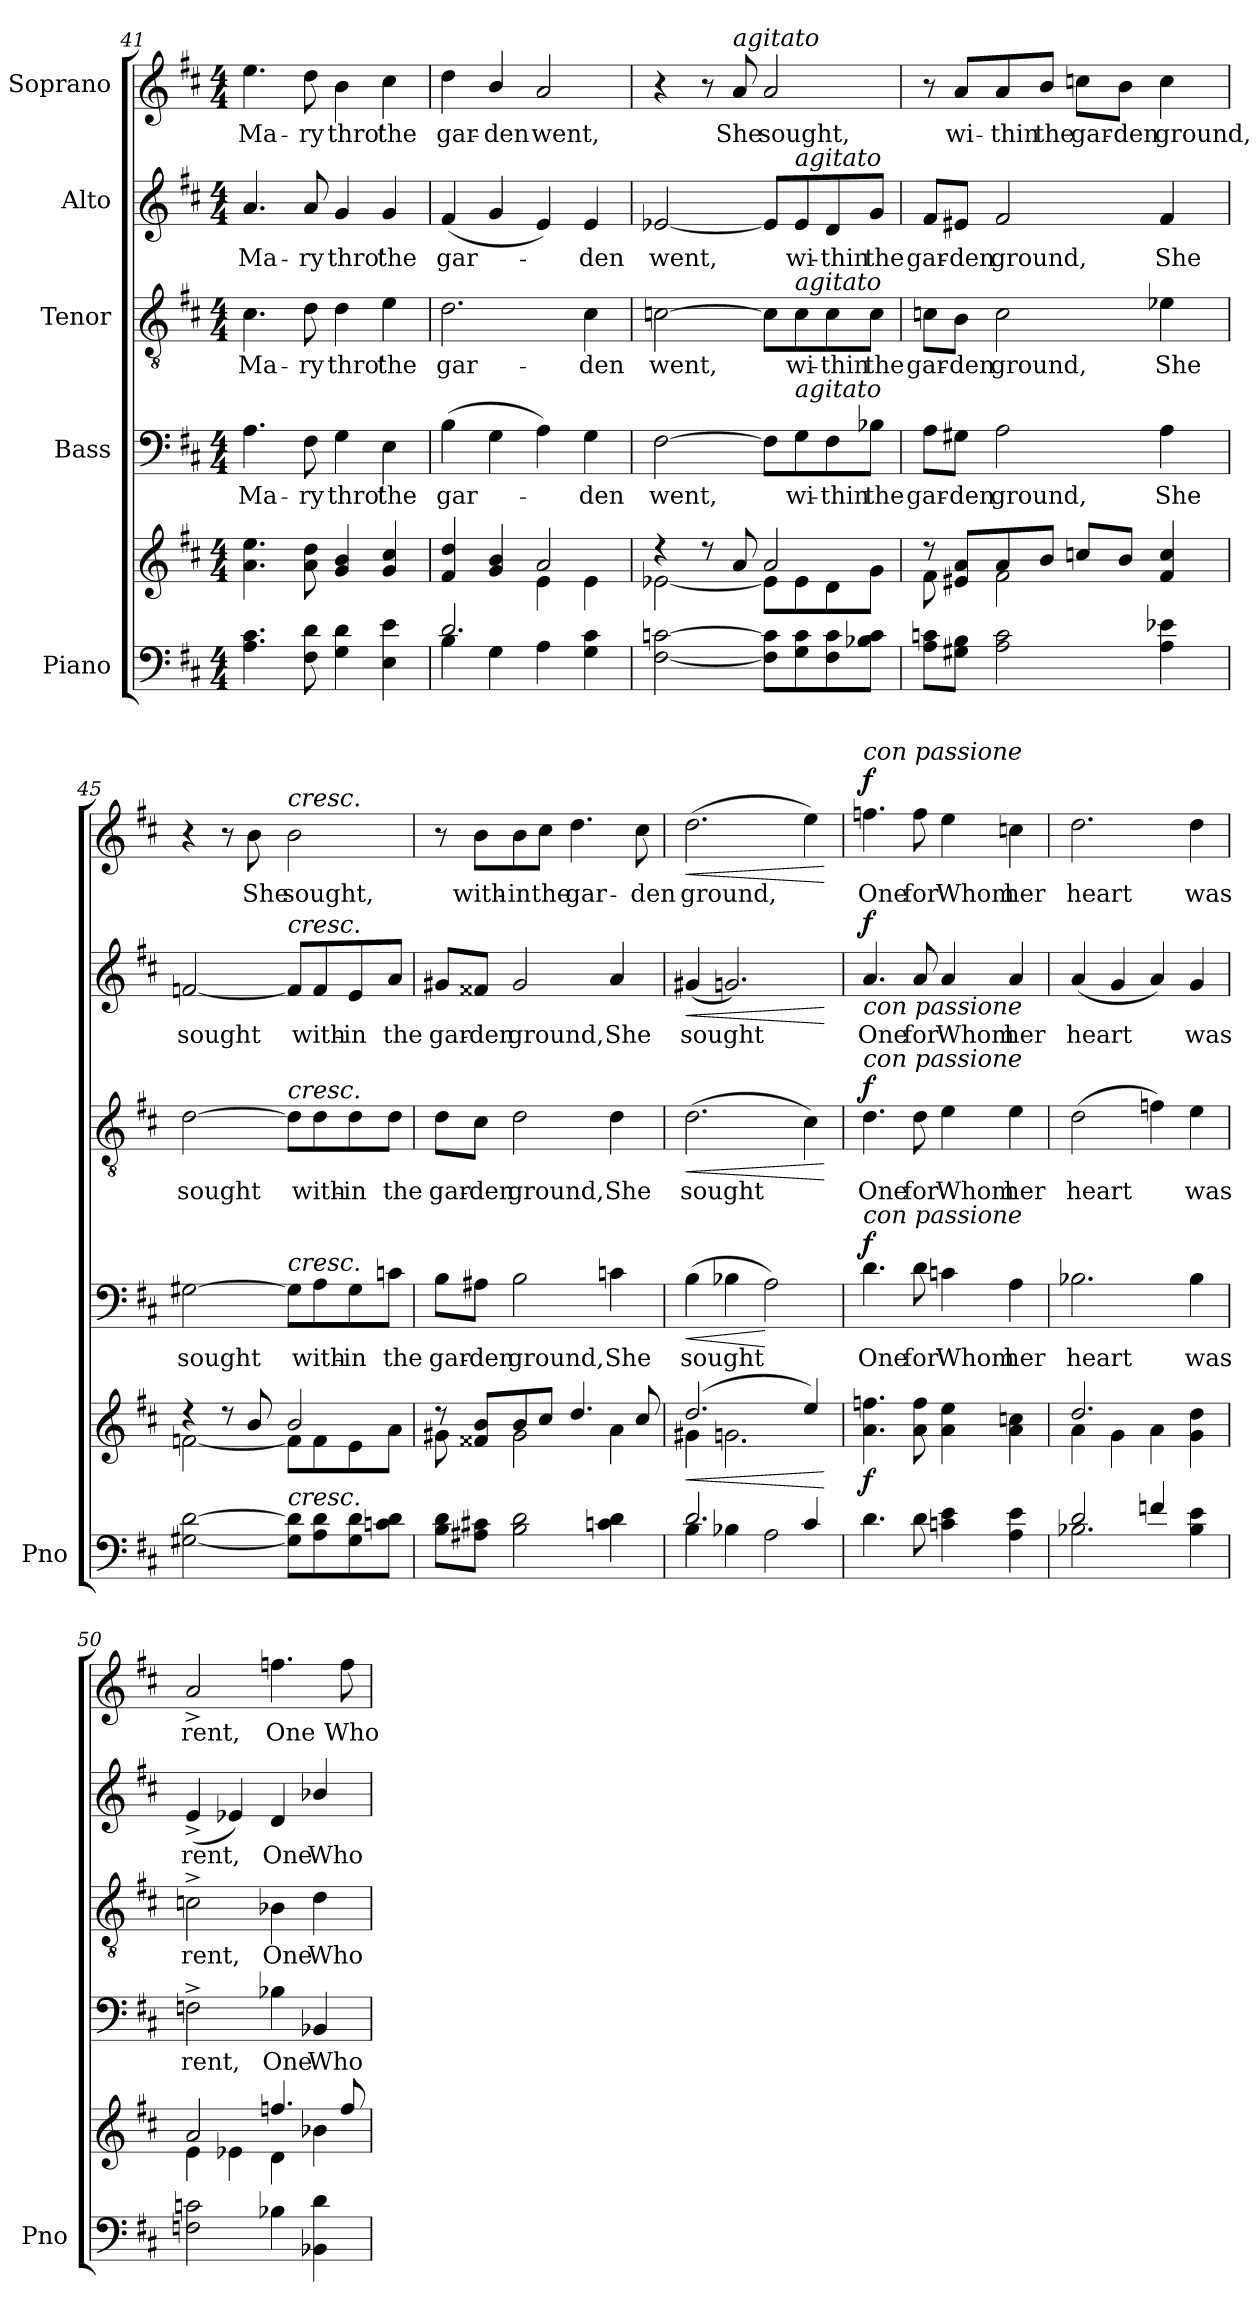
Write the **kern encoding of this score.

**kern	**kern	**dynam	**kern	**text	**dynam	**kern	**text	**dynam	**kern	**text	**dynam	**kern	**text	**dynam
*part5	*part5	*part5	*part4	*part4	*part4	*part3	*part3	*part3	*part2	*part2	*part2	*part1	*part1	*part1
*staff6	*staff5	*staff5/6	*staff4	*staff4	*staff4	*staff3	*staff3	*staff3	*staff2	*staff2	*staff2	*staff1	*staff1	*staff1
*I"Piano	*	*	*I"Bass	*	*	*I"Tenor	*	*	*I"Alto	*	*	*I"Soprano	*	*
*I'Pno	*	*	*	*	*	*	*	*	*	*	*	*	*	*
*clefF4	*clefG2	*	*clefF4	*	*	*clefGv2	*	*	*clefG2	*	*	*clefG2	*	*
*k[f#c#]	*k[f#c#]	*	*k[f#c#]	*	*	*k[f#c#]	*	*	*k[f#c#]	*	*	*k[f#c#]	*	*
*D:	*D:	*	*D:	*	*	*D:	*	*	*D:	*	*	*D:	*	*
*M4/4	*M4/4	*	*M4/4	*	*	*M4/4	*	*	*M4/4	*	*	*M4/4	*	*
=41	=41	=41	=41	=41	=41	=41	=41	=41	=41	=41	=41	=41	=41	=41
!	!	!	!	!LO:LY:b	!	!	!LO:LY:b	!	!	!LO:LY:b	!	!	!LO:LY:b	!
4.A\ 4.c#\	4.a\ 4.ee\	.	4.A\	Ma-	.	4.c#\	Ma-	.	4.a/	Ma-	.	4.ee\	Ma-	.
!	!	!	!	!LO:LY:b	!	!	!LO:LY:b	!	!	!LO:LY:b	!	!	!LO:LY:b	!
8F#\ 8d\	8a\ 8dd\	.	8F#\	-ry	.	8d\	-ry	.	8a/	-ry	.	8dd\	-ry	.
!	!	!	!	!LO:LY:b	!	!	!LO:LY:b	!	!	!LO:LY:b	!	!	!LO:LY:b	!
4G\ 4d\	4g/ 4b/	.	4G\	thro'	.	4d\	thro'	.	4g/	thro'	.	4b\	thro'	.
!	!	!	!	!LO:LY:b	!	!	!LO:LY:b	!	!	!LO:LY:b	!	!	!LO:LY:b	!
4E\ 4e\	4g/ 4cc#/	.	4E\	the	.	4e\	the	.	4g/	the	.	4cc#\	the	.
=42	=42	=42	=42	=42	=42	=42	=42	=42	=42	=42	=42	=42	=42	=42
*^	*^	*	*	*	*	*	*	*	*	*	*	*	*	*
!	!	!	!	!	!	!LO:LY:b	!	!	!LO:LY:b	!	!	!LO:LY:b	!	!	!LO:LY:b	!
2.d/	4B\	4f#/ 4dd/	2ryy	.	(>4B\	gar-	.	2.d\	gar-	.	(<4f#/	gar-	.	4dd\	gar-	.
!	!	!	!	!	!	!	!	!	!	!	!	!	!	!	!LO:LY:b	!
.	4G\	4g/ 4b/	.	.	4G\	.	.	.	.	.	4g/	.	.	4b/	-den	.
!	!	!	!	!	!	!	!	!	!	!	!	!	!	!	!LO:LY:b	!
.	4A\	2a/	4e\	.	4A\)	.	.	.	.	.	4e/)	.	.	2a/	went,	.
!	!	!	!	!	!	!LO:LY:b	!	!	!LO:LY:b	!	!	!LO:LY:b	!	!	!	!
4G\ 4c#\	4ryy	.	4e\	.	4G\	-den	.	4c#\	-den	.	4e/	-den	.	.	.	.
!!LO:PB:g=z
=43	=43	=43	=43	=43	=43	=43	=43	=43	=43	=43	=43	=43	=43	=43	=43	=43
!	!	!	!	!	!	!LO:LY:b	!	!	!LO:LY:b	!	!	!LO:LY:b	!	!	!	!
*v	*v	*	*	*	*	*	*	*	*	*	*	*	*	*	*	*
[2F#\ [2cn\	4r	[2e-X\	.	[2F#\	went,	.	[2cn\	went,	.	[2e-X/	went,	.	4r	.	.
.	8r	.	.	.	.	.	.	.	.	.	.	.	8r	.	.
!	!	!	!	!	!	!	!	!	!	!	!	!	!LO:TX:a:i:t=agitato	!	!
!	!	!	!	!	!	!	!	!	!	!	!	!	!	!LO:LY:b	!
.	8a/	.	.	.	.	.	.	.	.	.	.	.	8a/	She	.
!	!	!	!	!	!	!	!	!	!	!	!	!	!	!LO:LY:b	!
8F#\] 8c\]L	2a/	8e-\L]	.	8F#\L]	.	.	8c\L]	.	.	8e-/L]	.	.	2a/	sought,	.
!	!	!	!	!	!	!	!	!	!	!LO:TX:a:i:t=agitato	!	!	!	!	!
!	!	!	!	!	!	!	!LO:TX:a:i:t=agitato	!	!	!	!	!	!	!	!
!	!	!	!	!LO:TX:a:i:t=agitato	!	!	!	!	!	!	!	!	!	!	!
!	!	!	!	!	!LO:LY:b	!	!	!LO:LY:b	!	!	!LO:LY:b	!	!	!	!
8G\ 8c\	.	8e-\	.	8G\	wi-	.	8c\	wi-	.	8e-/	wi-	.	.	.	.
!	!	!	!	!	!LO:LY:b	!	!	!LO:LY:b	!	!	!LO:LY:b	!	!	!	!
8F#\ 8c\	.	8d\	.	8F#\	-thin	.	8c\	-thin	.	8d/	-thin	.	.	.	.
!	!	!	!	!	!LO:LY:b	!	!	!LO:LY:b	!	!	!LO:LY:b	!	!	!	!
8B-X\ 8c\J	.	8g\J	.	8B-X\J	the	.	8c\J	the	.	8g/J	the	.	.	.	.
=44	=44	=44	=44	=44	=44	=44	=44	=44	=44	=44	=44	=44	=44	=44	=44
!	!	!	!	!	!LO:LY:b	!	!	!LO:LY:b	!	!	!LO:LY:b	!	!	!	!
8A\ 8cn\L	8r	8f#\	.	8A\L	gar-	.	8cn\L	gar-	.	8f#/L	gar-	.	8r	.	.
!	!	!	!	!	!LO:LY:b	!	!	!LO:LY:b	!	!	!LO:LY:b	!	!	!LO:LY:b	!
8G#X\ 8B\J	8e#X/ 8a/L	8ryy	.	8G#X\J	-den	.	8B\J	-den	.	8e#X/J	-den	.	8a/L	wi-	.
!	!	!	!	!	!LO:LY:b	!	!	!LO:LY:b	!	!	!LO:LY:b	!	!	!LO:LY:b	!
2A\ 2c\	8a/	2f#\	.	2A\	ground,	.	2c\	ground,	.	2f#/	ground,	.	8a/	-thin	.
!	!	!	!	!	!	!	!	!	!	!	!	!	!	!LO:LY:b	!
.	8b/J	.	.	.	.	.	.	.	.	.	.	.	8b/J	the	.
!	!	!	!	!	!	!	!	!	!	!	!	!	!	!LO:LY:b	!
.	8ccn/L	.	.	.	.	.	.	.	.	.	.	.	8ccn\L	gar-	.
!	!	!	!	!	!	!	!	!	!	!	!	!	!	!LO:LY:b	!
.	8b/J	.	.	.	.	.	.	.	.	.	.	.	8b\J	-den	.
!	!	!	!	!	!LO:LY:b	!	!	!LO:LY:b	!	!	!LO:LY:b	!	!	!LO:LY:b	!
4A\ 4e-X\	4f#/ 4cc/	4ryy	.	4A\	She	.	4e-X\	She	.	4f#/	She	.	4cc\	ground,	.
=45	=45	=45	=45	=45	=45	=45	=45	=45	=45	=45	=45	=45	=45	=45	=45
!	!	!	!	!	!LO:LY:b	!	!	!LO:LY:b	!	!	!LO:LY:b	!	!	!	!
[2G#X\ [2d\	4r	[2fn\	.	[2G#X\	sought	.	[2d\	sought	.	[2fn/	sought	.	4r	.	.
.	8r	.	.	.	.	.	.	.	.	.	.	.	8r	.	.
!	!	!	!	!	!	!	!	!	!	!	!	!	!	!LO:LY:b	!
.	8b/	.	.	.	.	.	.	.	.	.	.	.	8b\	She	.
!	!	!	!	!	!	!	!	!	!	!	!	!	!LO:TX:a:i:t=cresc.	!	!
!	!	!	!	!	!	!	!	!	!	!LO:TX:a:i:t=cresc.	!	!	!	!	!
!	!	!	!	!	!	!	!LO:TX:a:i:t=cresc.	!	!	!	!	!	!	!	!
!	!	!	!	!LO:TX:a:i:t=cresc.	!	!	!	!	!	!	!	!	!	!	!
!LO:TX:a:i:t=cresc.	!	!	!	!	!	!	!	!	!	!	!	!	!	!	!
!	!	!	!	!	!	!	!	!	!	!	!	!	!	!LO:LY:b	!
8G#\] 8d\]L	2b/	8f\L]	.	8G#\L]	.	.	8d\L]	.	.	8f/L]	.	.	2b\	sought,	.
!	!	!	!	!	!LO:LY:b	!	!	!LO:LY:b	!	!	!LO:LY:b	!	!	!	!
8A\ 8d\	.	8f\	.	8A\	with-	.	8d\	with-	.	8f/	with-	.	.	.	.
!	!	!	!	!	!LO:LY:b	!	!	!LO:LY:b	!	!	!LO:LY:b	!	!	!	!
8G#\ 8d\	.	8e\	.	8G#\	-in	.	8d\	-in	.	8e/	-in	.	.	.	.
!	!	!	!	!	!LO:LY:b	!	!	!LO:LY:b	!	!	!LO:LY:b	!	!	!	!
8cn\ 8d\J	.	8a\J	.	8cn\J	the	.	8d\J	the	.	8a/J	the	.	.	.	.
=46	=46	=46	=46	=46	=46	=46	=46	=46	=46	=46	=46	=46	=46	=46	=46
!	!	!	!	!	!LO:LY:b	!	!	!LO:LY:b	!	!	!LO:LY:b	!	!	!	!
8B\ 8d\L	8r	8g#X\	.	8B\L	gar-	.	8d\L	gar-	.	8g#X/L	gar-	.	8r	.	.
!	!	!	!	!	!LO:LY:b	!	!	!LO:LY:b	!	!	!LO:LY:b	!	!	!LO:LY:b	!
8A#X\ 8c#X\J	8f##X/ 8b/L	8ryy	.	8A#X\J	-den	.	8c#i\J	-den	.	8f##X/J	-den	.	8b\L	with-	.
!	!	!	!	!	!LO:LY:b	!	!	!LO:LY:b	!	!	!LO:LY:b	!	!	!LO:LY:b	!
2B\ 2d\	8b/	2g#\	.	2B\	ground,	.	2d\	ground,	.	2g#/	ground,	.	8b\	-in	.
!	!	!	!	!	!	!	!	!	!	!	!	!	!	!LO:LY:b	!
.	8cc#/J	.	.	.	.	.	.	.	.	.	.	.	8cc#\J	the	.
!	!	!	!	!	!	!	!	!	!	!	!	!	!	!LO:LY:b	!
.	4.dd/	.	.	.	.	.	.	.	.	.	.	.	4.dd\	gar-	.
!	!	!	!	!	!LO:LY:b	!	!	!LO:LY:b	!	!	!LO:LY:b	!	!	!	!
4cn\ 4d\	.	4a\	.	4cn\	She	.	4d\	She	.	4a/	She	.	.	.	.
!	!	!	!	!	!	!	!	!	!	!	!	!	!	!LO:LY:b	!
.	8cc#/	.	.	.	.	.	.	.	.	.	.	.	8cc#\	-den	.
=47	=47	=47	=47	=47	=47	=47	=47	=47	=47	=47	=47	=47	=47	=47	=47
*^	*	*	*	*	*	*	*	*	*	*	*	*	*	*	*
!	!	!	!	!LO:HP:b	!	!LO:LY:b	!LO:HP:b	!	!LO:LY:b	!LO:HP:b	!	!LO:LY:b	!LO:HP:b	!	!LO:LY:b	!LO:HP:b
2.d/	4B\	(>2.dd/	4g#X\	<	(>4B\	sought	<	(>2.d\	sought	<	(<4g#X/	sought	<	(>2.dd\	ground,	<
.	4B-X\	.	2.gn\	.	4B-X\	.	.	.	.	.	2.gn/)	.	.	.	.	.
.	2A\	.	.	.	2A\)	.	[	.	.	.	.	.	.	.	.	.
4c#i/	.	4ee/)	.	.	.	.	.	4c#i\)	.	.	.	.	.	4ee\)	.	.
*v	*v	*	*	*	*	*	*	*	*	*	*	*	*	*	*	*
*	*v	*v	*	*	*	*	*	*	*	*	*	*	*	*	*
.	.	[	.	.	.	.	.	[	.	.	[	.	.	[
!!LO:LB:g=z
=48	=48	=48	=48	=48	=48	=48	=48	=48	=48	=48	=48	=48	=48	=48
!	!	!	!	!	!	!	!	!	!	!	!	!LO:TX:a:i:t=con passione	!	!
!	!	!	!	!	!	!	!	!	!LO:TX:b:i:t=con passione	!	!	!	!	!
!	!	!	!	!	!	!LO:TX:a:i:t=con passione	!	!	!	!	!	!	!	!
!	!	!	!LO:TX:a:i:t=con passione	!	!	!	!	!	!	!	!	!	!	!
!	!	!LO:DY:b	!	!LO:LY:b	!LO:DY:a	!	!LO:LY:b	!LO:DY:a	!	!LO:LY:b	!LO:DY:a	!	!LO:LY:b	!LO:DY:a
4.d\	4.a\ 4.ffn\	f	4.d\	One	f	4.d\	One	f	4.a/	One	f	4.ffn\	One	f
!	!	!	!	!LO:LY:b	!	!	!LO:LY:b	!	!	!LO:LY:b	!	!	!LO:LY:b	!
8d\	8a\ 8ff\	.	8d\	for	.	8d\	for	.	8a/	for	.	8ff\	for	.
!	!	!	!	!LO:LY:b	!	!	!LO:LY:b	!	!	!LO:LY:b	!	!	!LO:LY:b	!
4cn\ 4e\	4a\ 4ee\	.	4cn\	Whom	.	4e\	Whom	.	4a/	Whom	.	4ee\	Whom	.
!	!	!	!	!LO:LY:b	!	!	!LO:LY:b	!	!	!LO:LY:b	!	!	!LO:LY:b	!
4A\ 4e\	4a\ 4ccn\	.	4A\	her	.	4e\	her	.	4a/	her	.	4ccn\	her	.
=49	=49	=49	=49	=49	=49	=49	=49	=49	=49	=49	=49	=49	=49	=49
*^	*^	*	*	*	*	*	*	*	*	*	*	*	*	*
!	!	!	!	!	!	!LO:LY:b	!	!	!LO:LY:b	!	!	!LO:LY:b	!	!	!LO:LY:b	!
2d/	2.B-X\	2.dd/	4a\	.	2.B-X\	heart	.	(>2d\	heart	.	(<4a/	heart	.	2.dd\	heart	.
.	.	.	4g\	.	.	.	.	.	.	.	4g/	.	.	.	.	.
4fn/	.	.	4a\	.	.	.	.	4fn\)	.	.	4a/)	.	.	.	.	.
!	!	!	!	!	!	!LO:LY:b	!	!	!LO:LY:b	!	!	!LO:LY:b	!	!	!LO:LY:b	!
4B-\ 4e\	4ryy	4g\ 4dd\	4ryy	.	4B-\	was	.	4e\	was	.	4g/	was	.	4dd\	was	.
=50	=50	=50	=50	=50	=50	=50	=50	=50	=50	=50	=50	=50	=50	=50	=50	=50
!	!	!	!	!	!	!LO:LY:b	!	!	!LO:LY:b	!	!	!LO:LY:b	!	!	!LO:LY:b	!
*v	*v	*	*	*	*	*	*	*	*	*	*	*	*	*	*	*
2Fn\ 2cn\	2a/	4e\	.	2Fn^\	rent,	.	2cn^\	rent,	.	(<4e^/	rent,	.	2a^/	rent,	.
.	.	4e-X\	.	.	.	.	.	.	.	4e-X/)	.	.	.	.	.
!	!	!	!	!	!LO:LY:b	!	!	!LO:LY:b	!	!	!LO:LY:b	!	!	!LO:LY:b	!
4B-X\	4.ffn/	4d\	.	4B-X\	One	.	4B-X\	One	.	4d/	One	.	4.ffn\	One	.
!	!	!	!	!	!LO:LY:b	!	!	!LO:LY:b	!	!	!LO:LY:b	!	!	!	!
4BB-X\ 4d\	.	4b-X\	.	4BB-X/	Who	.	4d\	Who	.	4b-X/	Who	.	.	.	.
!	!	!	!	!	!	!	!	!	!	!	!	!	!	!LO:LY:b	!
.	8ff/	.	.	.	.	.	.	.	.	.	.	.	8ff\	Who	.
*	*v	*v	*	*	*	*	*	*	*	*	*	*	*	*	*
=	=	=	=	=	=	=	=	=	=	=	=	=	=	=
*-	*-	*-	*-	*-	*-	*-	*-	*-	*-	*-	*-	*-	*-	*-
